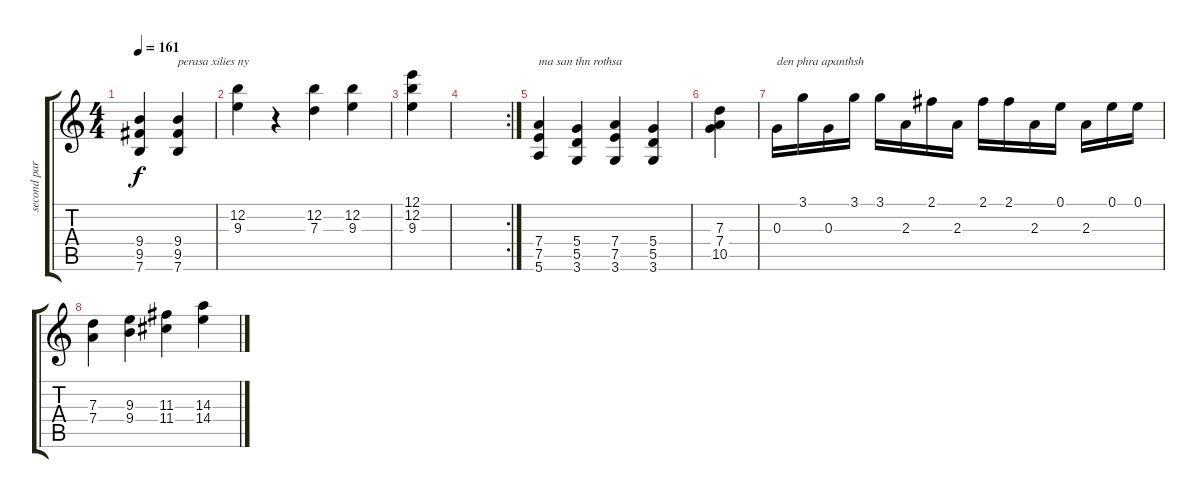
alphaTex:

\track ("second part" "second par") {instrument distortionguitar}
\staff {score tabs}
\tuning (E4 B3 G3 D3 A2 E2) {hide}
\ts (4 4)
\tempo 161
\clef g2
\ks c
(9.4 9.5 7.6).4{dy f instrument distortionguitar} (9.4 9.5 7.6).4{txt "perasa xilies ny"} |
(12.2 9.3).4 r.4 (12.2 7.3).4 (12.2 9.3).4 |
(12.1 12.2 9.3).4 |
\rc 2
|
(7.4 7.5 5.6).4{txt "ma san thn rothsa"} (5.4 5.5 3.6).4 (7.4 7.5 3.6).4 (5.4 5.5 3.6).4 |
(7.3 7.4 10.5).4 |
0.3.16{txt "den phra apanthsh"} 3.1.16 0.3.16 3.1.16 3.1.16 2.3.16 2.1.16 2.3.16 2.1.16 2.1.16 2.3.16 0.1.16 2.3.16 0.1.16 0.1.16 |
(7.3 7.4).4 (9.3 9.4).4 (11.3 11.4).4 (14.3 14.4).4
